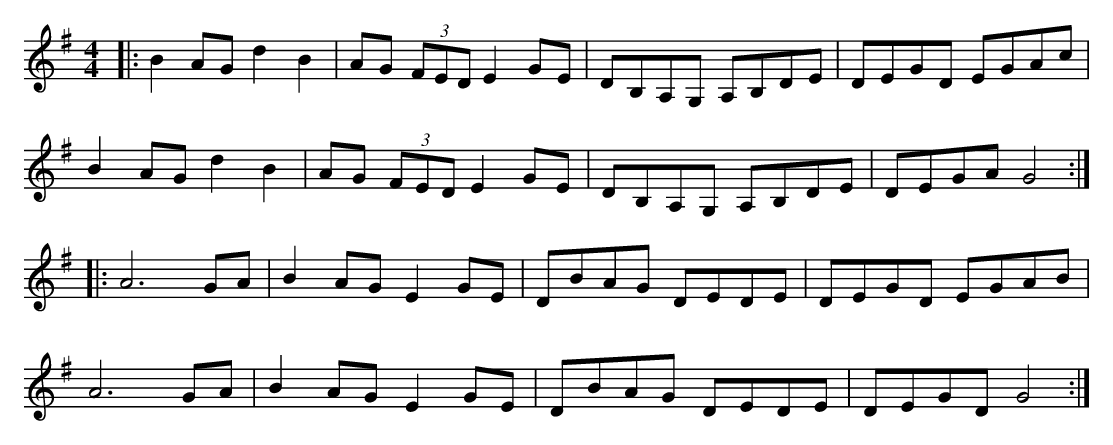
X:1
M:4/4
K:G
|:B2AG d2 B2|AG (3FED E2 GE|DB,A,G, A,B,DE|DEGD EGAc|
B2AG d2 B2|AG (3FED E2 GE|DB,A,G, A,B,DE|DEGA G4:|
|:A6 GA|B2 AG E2 GE|DBAG DEDE|DEGD EGAB|
A6 GA|B2 AG E2 GE|DBAG DEDE|DEGD G4:|
